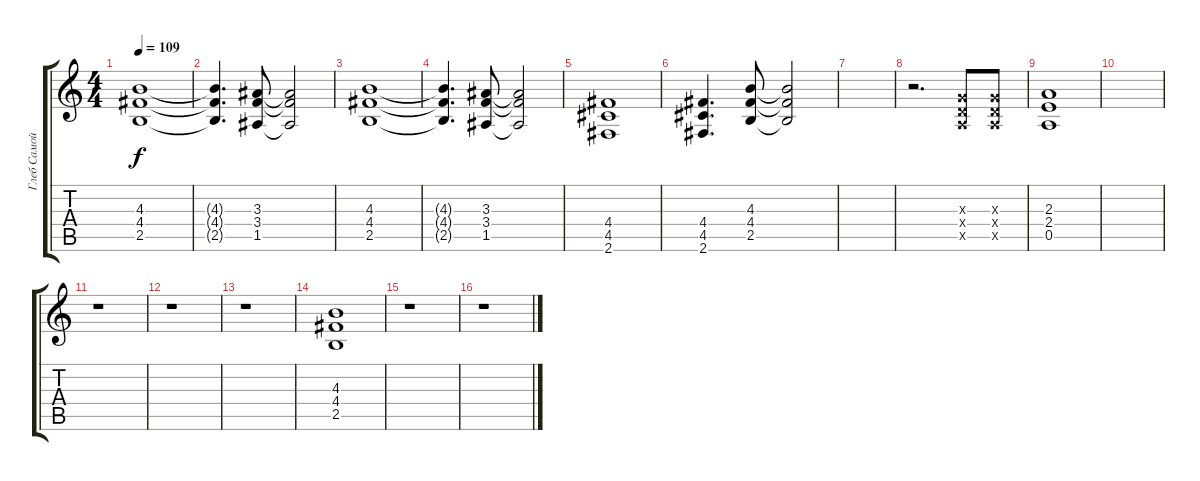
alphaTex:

\track ("Глеб Самойлов" "Глеб Самой") {instrument distortionguitar}
\staff {score tabs}
\tuning (E4 B3 G3 D3 A2 E2) {hide}
\ts (4 4)
\tempo 109
\clef g2
\ks c
(4.3 4.4 2.5).1{dy f} |
(4.3{t} 4.4{t} 2.5{t}).4{d} (3.3 3.4 1.5).8 (3.3{t} 3.4{t} 1.5{t}).2 |
(4.3 4.4 2.5).1 |
(4.3{t} 4.4{t} 2.5{t}).4{d} (3.3 3.4 1.5).8 (3.3{t} 3.4{t} 1.5{t}).2 |
(4.4 4.5 2.6).1 |
(4.4 4.5 2.6).4{d} (4.3 4.4 2.5).8 (4.3{t} 4.4{t} 2.5{t}).2 |
|
r.2{d} (0.3{x} 0.4{x} 0.5{x}).8 (0.3{x} 0.4{x} 0.5{x}).8 |
(2.3 2.4 0.5).1 |
|
r.1 |
r.1 |
r.1 |
(4.3 4.4 2.5).1 |
r.1 |
r.1
